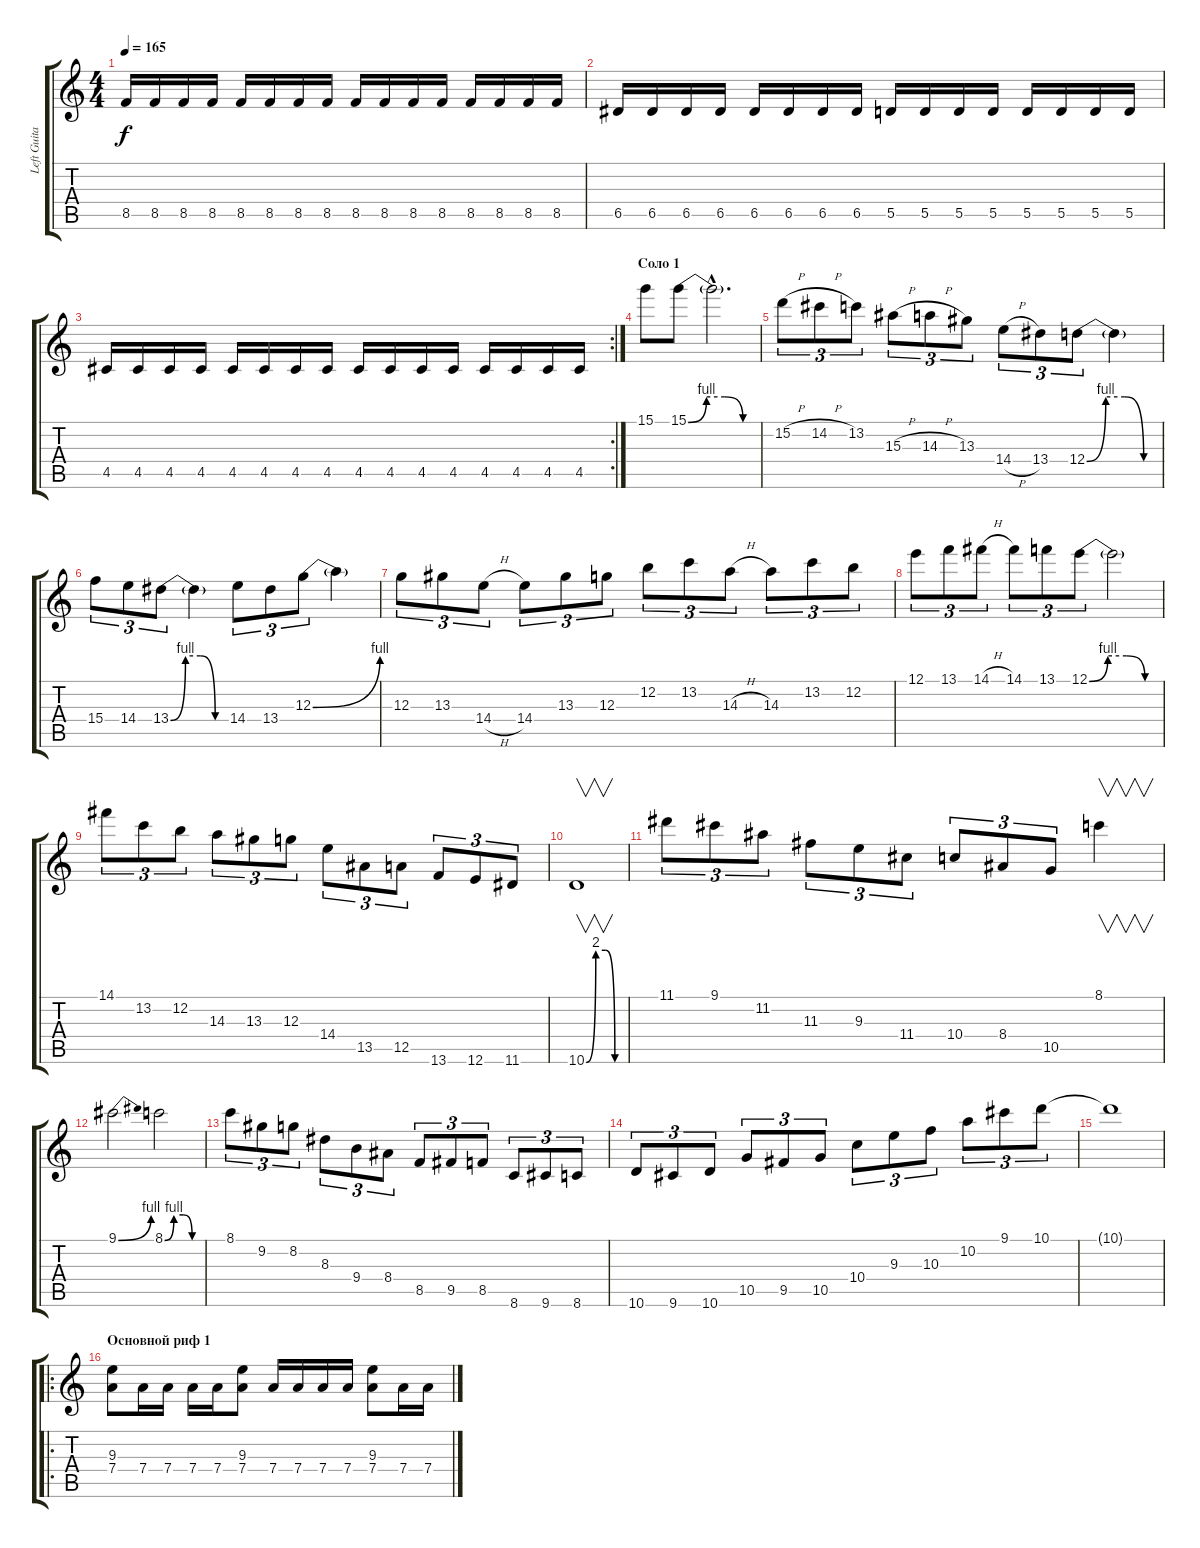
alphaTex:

\track ("Left Guitar" "Left Guita") {instrument distortionguitar}
\staff {score tabs}
\tuning (E4 B3 G3 D3 A2 E2) {hide}
\ts (4 4)
\tempo 165
\clef g2
\ks c
8.5.16{dy f} 8.5.16 8.5.16 8.5.16 8.5.16 8.5.16 8.5.16 8.5.16 8.5.16 8.5.16 8.5.16 8.5.16 8.5.16 8.5.16 8.5.16 8.5.16 |
6.5.16 6.5.16 6.5.16 6.5.16 6.5.16 6.5.16 6.5.16 6.5.16 5.5.16 5.5.16 5.5.16 5.5.16 5.5.16 5.5.16 5.5.16 5.5.16 |
\rc 2
4.5.16 4.5.16 4.5.16 4.5.16 4.5.16 4.5.16 4.5.16 4.5.16 4.5.16 4.5.16 4.5.16 4.5.16 4.5.16 4.5.16 4.5.16 4.5.16 |
\section ("" "Соло 1")
15.1.8 15.1{be (custom 0 0 15 4 30 4 45 0 60 0)}.8 15.1{hac t}.2{d} |
15.2{h}.8{tu (3 2)} 14.2{h}.8{tu (3 2)} 13.2.8{tu (3 2)} 15.3{h}.8{tu (3 2)} 14.3{h}.8{tu (3 2)} 13.3.8{tu (3 2)} 14.4{h}.8{tu (3 2)} 13.4.8{tu (3 2)} 12.4{be (custom 0 0 15 4 30 4 45 0 60 0)}.8{tu (3 2)} 12.4{t}.4 |
15.4.8{tu (3 2)} 14.4.8{tu (3 2)} 13.4{be (custom 0 0 15 4 30 4 45 0 60 0)}.8{tu (3 2)} 13.4{t}.4 14.4.8{tu (3 2)} 13.4.8{tu (3 2)} 12.3{be (bend 0 0 60 4)}.8{tu (3 2)} 12.3{t}.4 |
12.3.8{tu (3 2)} 13.3.8{tu (3 2)} 14.4{h}.8{tu (3 2)} 14.4.8{tu (3 2)} 13.3.8{tu (3 2)} 12.3.8{tu (3 2)} 12.2.8{tu (3 2)} 13.2.8{tu (3 2)} 14.3{h}.8{tu (3 2)} 14.3.8{tu (3 2)} 13.2.8{tu (3 2)} 12.2.8{tu (3 2)} |
12.1.8{tu (3 2)} 13.1.8{tu (3 2)} 14.1{h}.8{tu (3 2)} 14.1.8{tu (3 2)} 13.1.8{tu (3 2)} 12.1{be (custom 0 0 15 4 30 4 45 0 60 0)}.8{tu (3 2)} 12.1{t}.2 |
14.1.8{tu (3 2)} 13.2.8{tu (3 2)} 12.2.8{tu (3 2)} 14.3.8{tu (3 2)} 13.3.8{tu (3 2)} 12.3.8{tu (3 2)} 14.4.8{tu (3 2)} 13.5.8{tu (3 2)} 12.5.8{tu (3 2)} 13.6.8{tu (3 2)} 12.6.8{tu (3 2)} 11.6.8{tu (3 2)} |
10.6{be (custom 0 0 15 8 30 8 45 0 60 0)}.1{v} |
11.1.8{tu (3 2)} 9.1.8{tu (3 2)} 11.2.8{tu (3 2)} 11.3.8{tu (3 2)} 9.3.8{tu (3 2)} 11.4.8{tu (3 2)} 10.4.8{tu (3 2)} 8.4.8{tu (3 2)} 10.5.8{tu (3 2)} 8.1.4{v} |
9.1{be (bend 0 0 60 4)}.2 8.1{be (custom 0 0 15 4 30 4 45 0 60 0)}.2 |
8.1.8{tu (3 2)} 9.2.8{tu (3 2)} 8.2.8{tu (3 2)} 8.3.8{tu (3 2)} 9.4.8{tu (3 2)} 8.4.8{tu (3 2)} 8.5.8{tu (3 2)} 9.5.8{tu (3 2)} 8.5.8{tu (3 2)} 8.6.8{tu (3 2)} 9.6.8{tu (3 2)} 8.6.8{tu (3 2)} |
10.6.8{tu (3 2)} 9.6.8{tu (3 2)} 10.6.8{tu (3 2)} 10.5.8{tu (3 2)} 9.5.8{tu (3 2)} 10.5.8{tu (3 2)} 10.4.8{tu (3 2)} 9.3.8{tu (3 2)} 10.3.8{tu (3 2)} 10.2.8{tu (3 2)} 9.1.8{tu (3 2)} 10.1.8{tu (3 2)} |
10.1{t}.1 |
\ro
\section ("" "Основной риф 1")
(9.3 7.4).8 7.4.16 7.4.16 7.4.16 7.4.16 (9.3 7.4).8 7.4.16 7.4.16 7.4.16 7.4.16 (9.3 7.4).8 7.4.16 7.4.16
